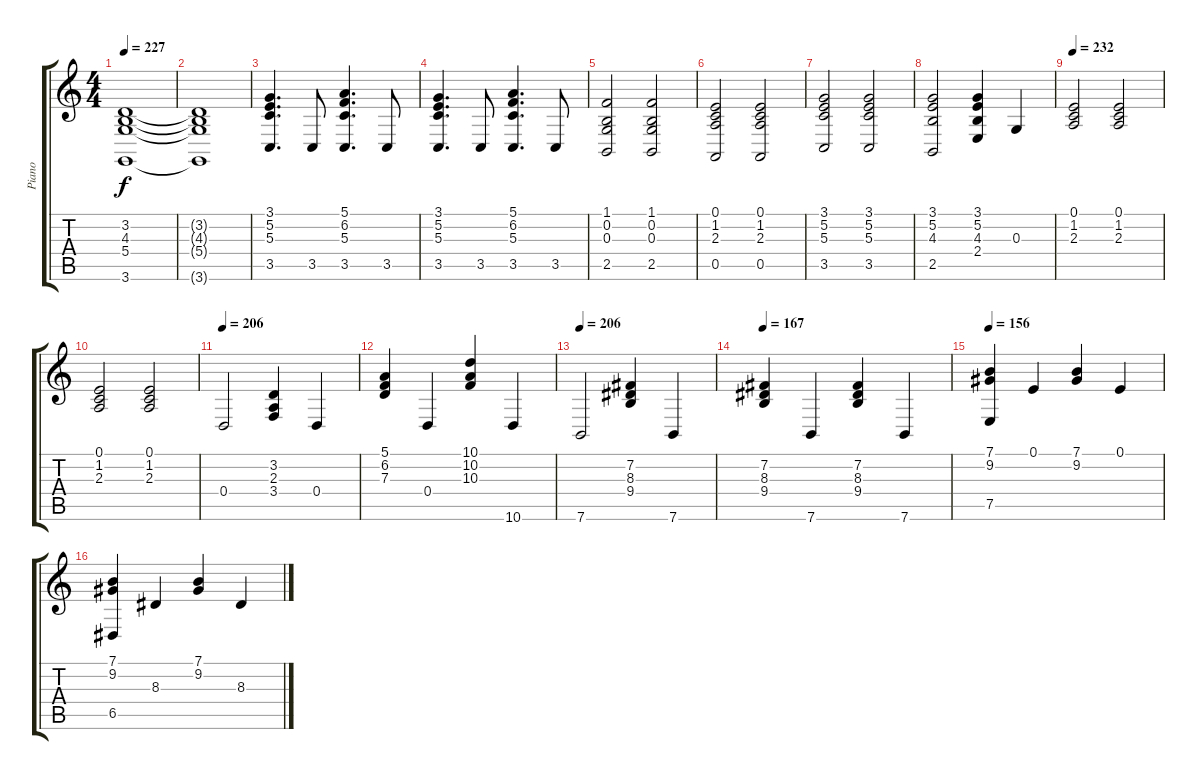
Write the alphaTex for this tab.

\track ("Piano" "Piano") {instrument acousticgrandpiano}
\staff {score tabs}
\tuning (E4 B3 G3 D3 A2 E2) {hide}
\ts (4 4)
\tempo 227
\clef g2
\ks c
(3.2 4.3 5.4 3.6).1{dy f} |
(3.2{t} 4.3{t} 5.4{t} 3.6{t}).1 |
(3.1 5.2 5.3 3.5).4{d} 3.5.8 (5.1 6.2 5.3 3.5).4{d} 3.5.8 |
(3.1 5.2 5.3 3.5).4{d} 3.5.8 (5.1 6.2 5.3 3.5).4{d} 3.5.8 |
(1.1 0.2 0.3 2.5).2 (1.1 0.2 0.3 2.5).2 |
(0.1 1.2 2.3 0.5).2 (0.1 1.2 2.3 0.5).2 |
(3.1 5.2 5.3 3.5).2 (3.1 5.2 5.3 3.5).2 |
(3.1 5.2 4.3 2.5).2 (3.1 5.2 4.3 2.4).4 0.3.4 |
\tempo 232
(0.1 1.2 2.3).2 (0.1 1.2 2.3).2 |
(0.1 1.2 2.3).2 (0.1 1.2 2.3).2 |
\tempo 206
0.4.2 (3.2 2.3 3.4).4 0.4.4 |
(5.1 6.2 7.3).4 0.4.4 (10.1 10.2 10.3).4 10.6.4 |
\tempo 206
7.6.2 (7.2 8.3 9.4).4 7.6.4 |
\tempo 167
(7.2 8.3 9.4).4 7.6.4 (7.2 8.3 9.4).4 7.6.4 |
\tempo 156
(7.1 9.2 7.5).4{volume 10} 0.1.4 (7.1 9.2).4 0.1.4 |
(7.1 9.2 6.5).4 8.3.4 (7.1 9.2).4 8.3.4
